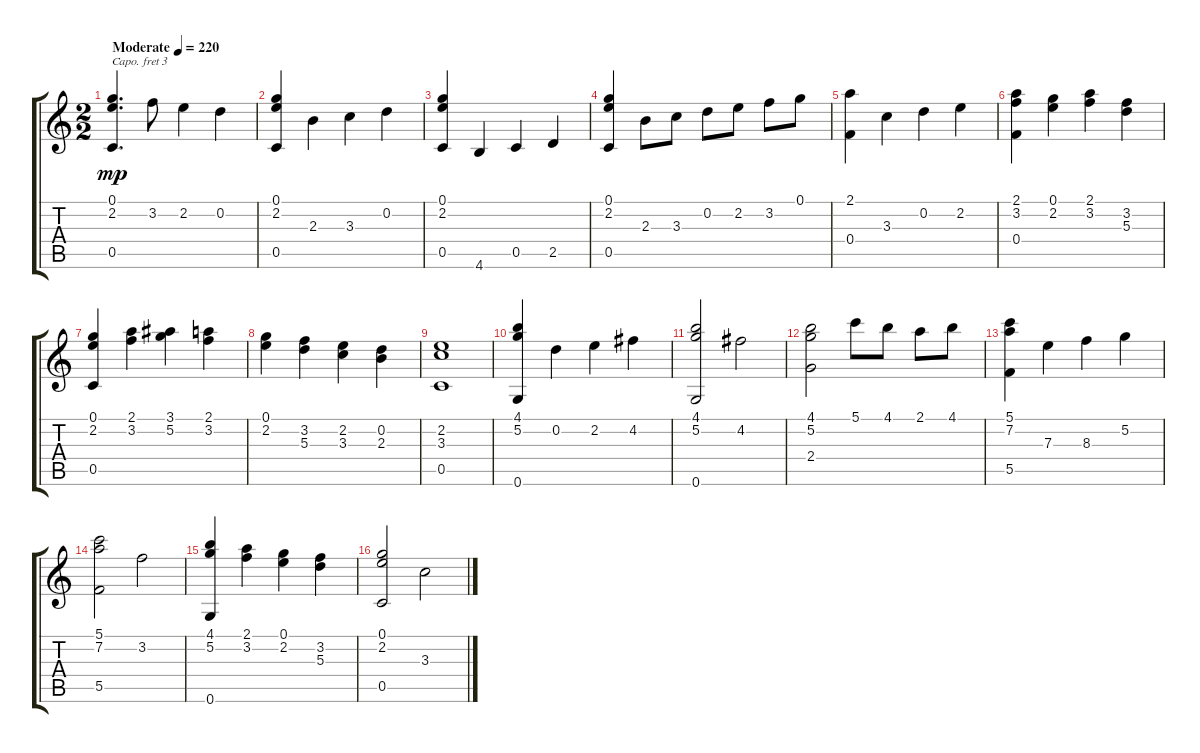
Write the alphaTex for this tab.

\track "" {instrument acousticguitarsteel}
\staff {score tabs}
\capo 3
\tuning (E4 B3 Gb3 D3 A2 E2) {hide}
\ts (2 2)
\tempo (220 "Moderate")
\clef g2
\ks c
(0.1 2.2 0.5).4{d dy mp instrument acousticguitarsteel} 3.2.8 2.2.4 0.2.4 |
(0.1 2.2 0.5).4 2.3.4 3.3.4 0.2.4 |
(0.1 2.2 0.5).4 4.6.4 0.5.4 2.5.4 |
(0.1 2.2 0.5).4 2.3.8 3.3.8 0.2.8 2.2.8 3.2.8 0.1.8 |
(2.1 0.4).4 3.3.4 0.2.4 2.2.4 |
(2.1 3.2 0.4).4 (0.1 2.2).4 (2.1 3.2).4 (3.2 5.3).4 |
(0.1 2.2 0.5).4 (2.1 3.2).4 (3.1 5.2).4 (2.1 3.2).4 |
(0.1 2.2).4 (3.2 5.3).4 (2.2 3.3).4 (0.2 2.3).4 |
(2.2 3.3 0.5).1 |
(4.1 5.2 0.6).4 0.2.4 2.2.4 4.2.4 |
(4.1 5.2 0.6).2 4.2.2 |
(4.1 5.2 2.4).2 5.1.8 4.1.8 2.1.8 4.1.8 |
(5.1 7.2 5.5).4 7.3.4 8.3.4 5.2.4 |
(5.1 7.2 5.5).2 3.2.2 |
(4.1 5.2 0.6).4 (2.1 3.2).4 (0.1 2.2).4 (3.2 5.3).4 |
(0.1 2.2 0.5).2 3.3.2
